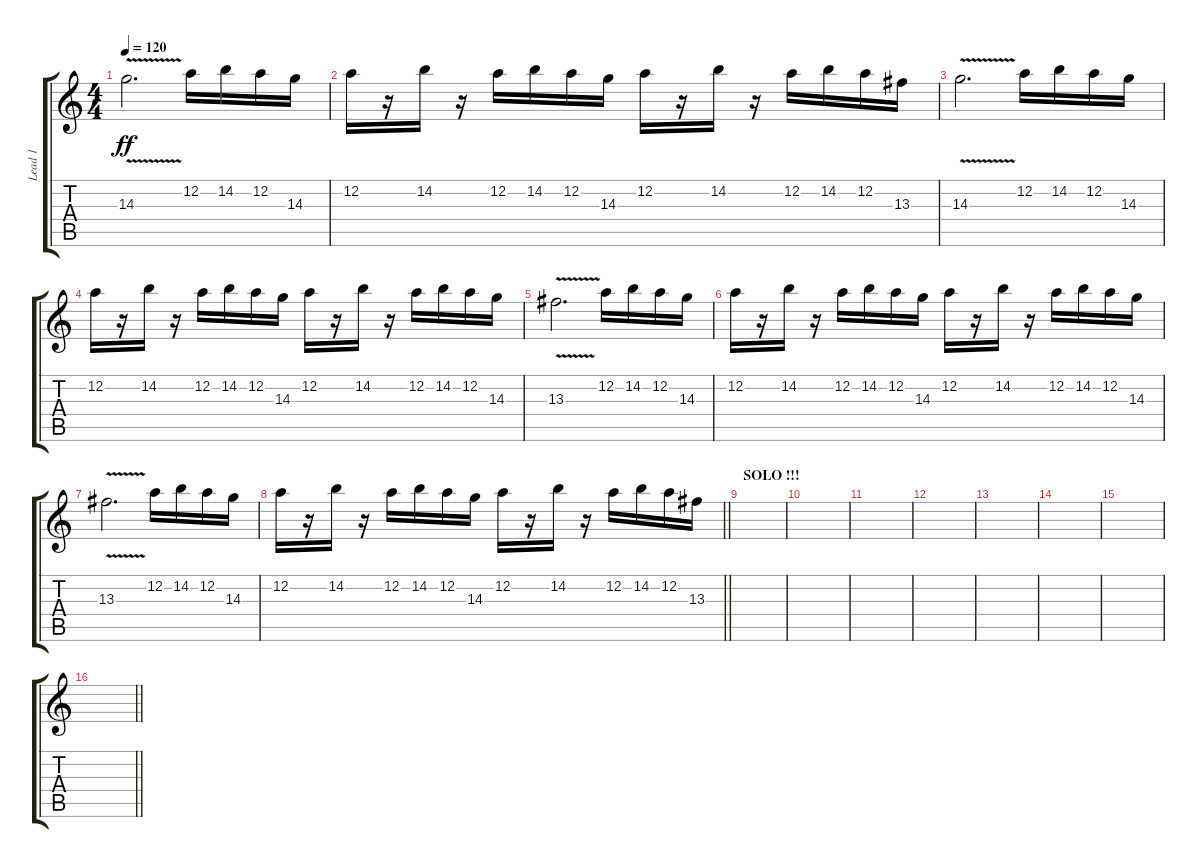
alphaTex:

\track ("Lead 1" "Lead 1") {instrument distortionguitar}
\staff {score tabs}
\tuning (D4 A3 F3 C3 G2 C2) {hide}
\ts (4 4)
\tempo 120
\clef g2
\ks c
14.3{v}.2{d dy ff} 12.2.16 14.2.16 12.2.16 14.3.16 |
12.2.16 r.16 14.2.16 r.16 12.2.16 14.2.16 12.2.16 14.3.16 12.2.16 r.16 14.2.16 r.16 12.2.16 14.2.16 12.2.16 13.3.16 |
14.3{v}.2{d} 12.2.16 14.2.16 12.2.16 14.3.16 |
12.2.16 r.16 14.2.16 r.16 12.2.16 14.2.16 12.2.16 14.3.16 12.2.16 r.16 14.2.16 r.16 12.2.16 14.2.16 12.2.16 14.3.16 |
13.3{v}.2{d} 12.2.16 14.2.16 12.2.16 14.3.16 |
12.2.16 r.16 14.2.16 r.16 12.2.16 14.2.16 12.2.16 14.3.16 12.2.16 r.16 14.2.16 r.16 12.2.16 14.2.16 12.2.16 14.3.16 |
13.3{v}.2{d} 12.2.16 14.2.16 12.2.16 14.3.16 |
\barLineRight lightlight
12.2.16 r.16 14.2.16 r.16 12.2.16 14.2.16 12.2.16 14.3.16 12.2.16 r.16 14.2.16 r.16 12.2.16 14.2.16 12.2.16 13.3.16 |
\section ("" "SOLO !!!")
|
|
|
|
|
|
|
\barLineRight lightlight
